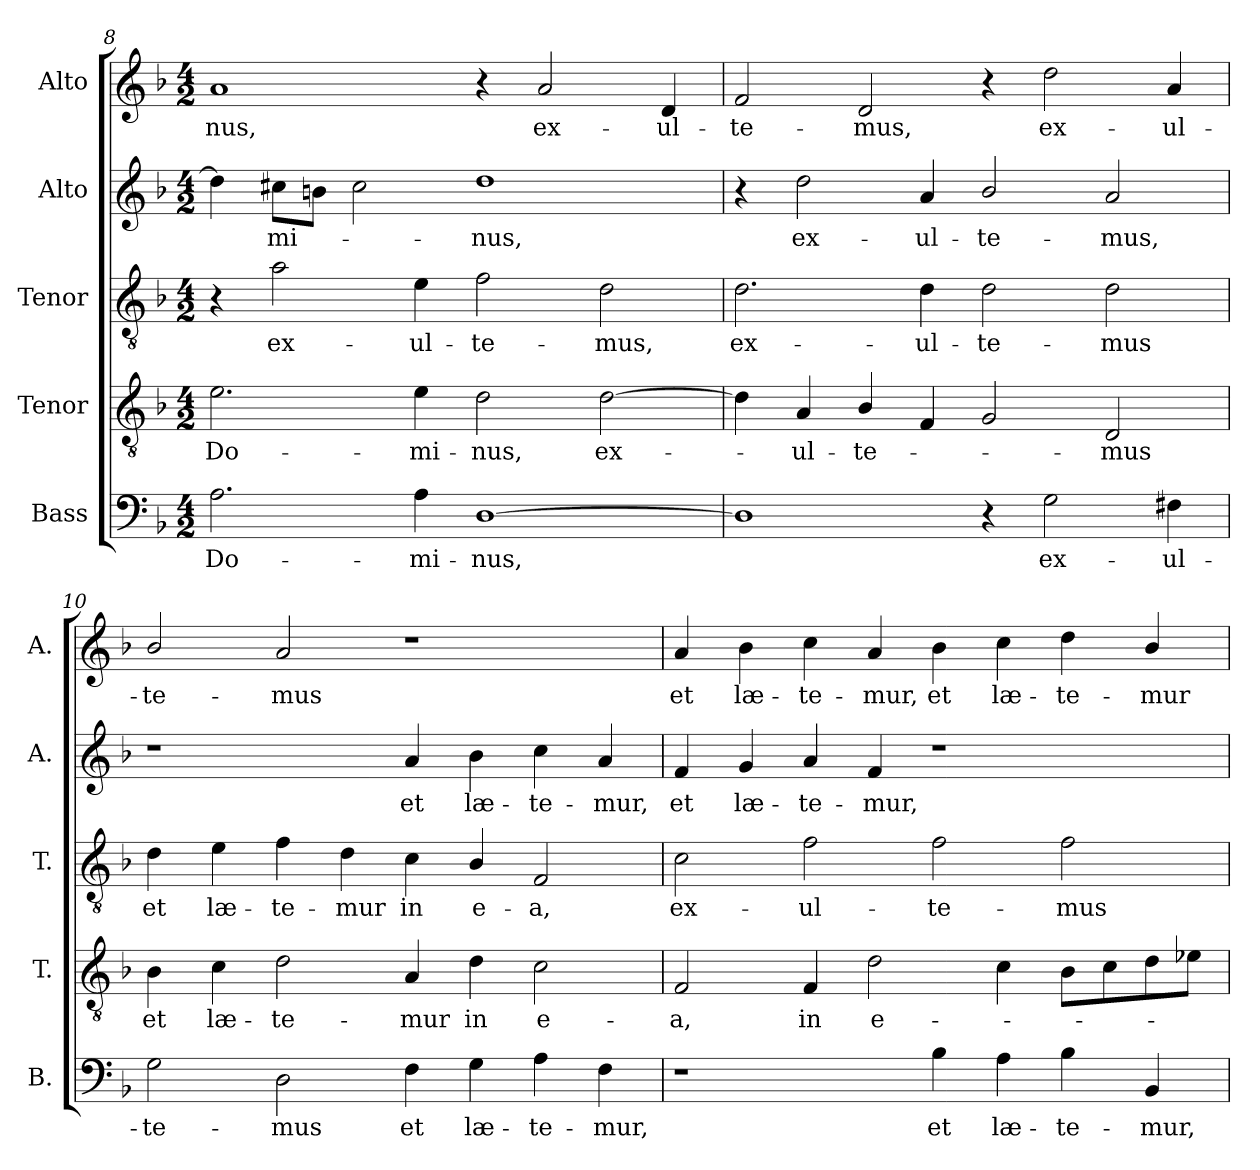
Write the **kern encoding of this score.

**kern	**text	**kern	**text	**kern	**text	**kern	**text	**kern	**text
*part5	*part5	*part4	*part4	*part3	*part3	*part2	*part2	*part1	*part1
*staff5	*staff5	*staff4	*staff4	*staff3	*staff3	*staff2	*staff2	*staff1	*staff1
*I"Bass	*	*I"Tenor	*	*I"Tenor	*	*I"Alto	*	*I"Alto	*
*I'B.	*	*I'T.	*	*I'T.	*	*I'A.	*	*I'A.	*
!!LO:LB:g=z
*clefF4	*	*clefGv2	*	*clefGv2	*	*clefG2	*	*clefG2	*
*	*	*ITrd7c12	*	*ITrd7c12	*	*	*	*	*
*k[b-]	*	*k[b-]	*	*k[b-]	*	*k[b-]	*	*k[b-]	*
*F:	*	*F:	*	*F:	*	*F:	*	*F:	*
*M4/2	*	*M4/2	*	*M4/2	*	*M4/2	*	*M4/2	*
=8	=8	=8	=8	=8	=8	=8	=8	=8	=8
!	!LO:LY:b:color=#000000	!	!	!	!	!	!	!	!
!	!	!	!LO:LY:b:color=#000000	!	!	!	!	!	!
!	!	!	!	!	!	!	!	!	!LO:LY:b:color=#000000
2.Ai\	Do-	2.Ei\	Do-	4r	.	4ddi\]	.	1ai	-nus,
!	!	!	!	!	!LO:LY:b:color=#000000	!	!	!	!
!	!	!	!	!	!	!	!LO:LY:b:color=#000000	!	!
.	.	.	.	2Ai\	ex-	8cc#Xi\L	-mi-	.	.
.	.	.	.	.	.	8bi\J	.	.	.
.	.	.	.	.	.	2cc#i\	.	.	.
!	!LO:LY:b:color=#000000	!	!	!	!	!	!	!	!
!	!	!	!LO:LY:b:color=#000000	!	!	!	!	!	!
!	!	!	!	!	!LO:LY:b:color=#000000	!	!	!	!
4Ai\	-mi-	4Ei\	-mi-	4Ei\	-ul-	.	.	.	.
!	!LO:LY:b:color=#000000	!	!	!	!	!	!	!	!
!	!	!	!LO:LY:b:color=#000000	!	!	!	!	!	!
!	!	!	!	!	!LO:LY:b:color=#000000	!	!	!	!
!	!	!	!	!	!	!	!LO:LY:b:color=#000000	!	!
[1Di	-nus,	2Di\	-nus,	2Fi\	-te-	1ddi	-nus,	4r	.
!	!	!	!	!	!	!	!	!	!LO:LY:b:color=#000000
.	.	.	.	.	.	.	.	2ai/	ex-
!	!	!	!LO:LY:b:color=#000000	!	!	!	!	!	!
!	!	!	!	!	!LO:LY:b:color=#000000	!	!	!	!
.	.	[2Di\	ex-	2Di\	-mus,	.	.	.	.
!	!	!	!	!	!	!	!	!	!LO:LY:b:color=#000000
.	.	.	.	.	.	.	.	4di/	-ul-
=9	=9	=9	=9	=9	=9	=9	=9	=9	=9
!	!	!	!	!	!LO:LY:b:color=#000000	!	!	!	!
!	!	!	!	!	!	!	!	!	!LO:LY:b:color=#000000
1Di]	.	4Di\]	.	2.Di\	ex-	4r	.	2fi/	-te-
!	!	!	!LO:LY:b:color=#000000	!	!	!	!	!	!
!	!	!	!	!	!	!	!LO:LY:b:color=#000000	!	!
.	.	4AAi/	-ul-	.	.	2ddi\	ex-	.	.
!	!	!	!LO:LY:b:color=#000000	!	!	!	!	!	!
!	!	!	!	!	!	!	!	!	!LO:LY:b:color=#000000
.	.	4BB-i/	-te-	.	.	.	.	2di/	-mus,
!	!	!	!	!	!LO:LY:b:color=#000000	!	!	!	!
!	!	!	!	!	!	!	!LO:LY:b:color=#000000	!	!
.	.	4FFi/	.	4Di\	-ul-	4ai/	-ul-	.	.
!	!	!	!	!	!LO:LY:b:color=#000000	!	!	!	!
!	!	!	!	!	!	!	!LO:LY:b:color=#000000	!	!
4r	.	2GGi/	.	2Di\	-te-	2b-i/	-te-	4r	.
!	!LO:LY:b:color=#000000	!	!	!	!	!	!	!	!
!	!	!	!	!	!	!	!	!	!LO:LY:b:color=#000000
2Gi\	ex-	.	.	.	.	.	.	2ddi\	ex-
!	!	!	!LO:LY:b:color=#000000	!	!	!	!	!	!
!	!	!	!	!	!LO:LY:b:color=#000000	!	!	!	!
!	!	!	!	!	!	!	!LO:LY:b:color=#000000	!	!
.	.	2DDi/	-mus	2Di\	-mus	2ai/	-mus,	.	.
!	!LO:LY:b:color=#000000	!	!	!	!	!	!	!	!
!	!	!	!	!	!	!	!	!	!LO:LY:b:color=#000000
4F#Xi\	-ul-	.	.	.	.	.	.	4ai/	-ul-
=10	=10	=10	=10	=10	=10	=10	=10	=10	=10
!	!LO:LY:b:color=#000000	!	!	!	!	!	!	!	!
!	!	!	!LO:LY:b:color=#000000	!	!	!	!	!	!
!	!	!	!	!	!LO:LY:b:color=#000000	!	!	!	!
!	!	!	!	!	!	!	!	!	!LO:LY:b:color=#000000
2Gi\	-te-	4BB-i\	et	4Di\	et	1r	.	2b-i/	-te-
!	!	!	!LO:LY:b:color=#000000	!	!	!	!	!	!
!	!	!	!	!	!LO:LY:b:color=#000000	!	!	!	!
.	.	4Ci\	læ-	4Ei\	læ-	.	.	.	.
!	!LO:LY:b:color=#000000	!	!	!	!	!	!	!	!
!	!	!	!LO:LY:b:color=#000000	!	!	!	!	!	!
!	!	!	!	!	!LO:LY:b:color=#000000	!	!	!	!
!	!	!	!	!	!	!	!	!	!LO:LY:b:color=#000000
2Di\	-mus	2Di\	-te-	4Fi\	-te-	.	.	2ai/	-mus
!	!	!	!	!	!LO:LY:b:color=#000000	!	!	!	!
.	.	.	.	4Di\	-mur	.	.	.	.
!	!LO:LY:b:color=#000000	!	!	!	!	!	!	!	!
!	!	!	!LO:LY:b:color=#000000	!	!	!	!	!	!
!	!	!	!	!	!LO:LY:b:color=#000000	!	!	!	!
!	!	!	!	!	!	!	!LO:LY:b:color=#000000	!	!
4Fi\	et	4AAi/	-mur	4Ci\	in	4ai/	et	1r	.
!	!LO:LY:b:color=#000000	!	!	!	!	!	!	!	!
!	!	!	!LO:LY:b:color=#000000	!	!	!	!	!	!
!	!	!	!	!	!LO:LY:b:color=#000000	!	!	!	!
!	!	!	!	!	!	!	!LO:LY:b:color=#000000	!	!
4Gi\	læ-	4Di\	in	4BB-i/	e-	4b-i\	læ-	.	.
!	!LO:LY:b:color=#000000	!	!	!	!	!	!	!	!
!	!	!	!LO:LY:b:color=#000000	!	!	!	!	!	!
!	!	!	!	!	!LO:LY:b:color=#000000	!	!	!	!
!	!	!	!	!	!	!	!LO:LY:b:color=#000000	!	!
4Ai\	-te-	2Ci\	e-	2FFi/	-a,	4cci\	-te-	.	.
!	!LO:LY:b:color=#000000	!	!	!	!	!	!	!	!
!	!	!	!	!	!	!	!LO:LY:b:color=#000000	!	!
4Fi\	-mur,	.	.	.	.	4ai/	-mur,	.	.
!!LO:PB:g=z
=11	=11	=11	=11	=11	=11	=11	=11	=11	=11
!	!	!	!LO:LY:b:color=#000000	!	!	!	!	!	!
!	!	!	!	!	!LO:LY:b:color=#000000	!	!	!	!
!	!	!	!	!	!	!	!LO:LY:b:color=#000000	!	!
!	!	!	!	!	!	!	!	!	!LO:LY:b:color=#000000
1r	.	2FFi/	-a,	2Ci\	ex-	4fi/	et	4ai/	et
!	!	!	!	!	!	!	!LO:LY:b:color=#000000	!	!
!	!	!	!	!	!	!	!	!	!LO:LY:b:color=#000000
.	.	.	.	.	.	4gi/	læ-	4b-i\	læ-
!	!	!	!LO:LY:b:color=#000000	!	!	!	!	!	!
!	!	!	!	!	!LO:LY:b:color=#000000	!	!	!	!
!	!	!	!	!	!	!	!LO:LY:b:color=#000000	!	!
!	!	!	!	!	!	!	!	!	!LO:LY:b:color=#000000
.	.	4FFi/	in	2Fi\	-ul-	4ai/	-te-	4cci\	-te-
!	!	!	!LO:LY:b:color=#000000	!	!	!	!	!	!
!	!	!	!	!	!	!	!LO:LY:b:color=#000000	!	!
!	!	!	!	!	!	!	!	!	!LO:LY:b:color=#000000
.	.	2Di\	e-	.	.	4fi/	-mur,	4ai/	-mur,
!	!LO:LY:b:color=#000000	!	!	!	!	!	!	!	!
!	!	!	!	!	!LO:LY:b:color=#000000	!	!	!	!
!	!	!	!	!	!	!	!	!	!LO:LY:b:color=#000000
4B-i\	et	.	.	2Fi\	-te-	1r	.	4b-i\	et
!	!LO:LY:b:color=#000000	!	!	!	!	!	!	!	!
!	!	!	!	!	!	!	!	!	!LO:LY:b:color=#000000
4Ai\	læ-	4Ci\	.	.	.	.	.	4cci\	læ-
!	!LO:LY:b:color=#000000	!	!	!	!	!	!	!	!
!	!	!	!	!	!LO:LY:b:color=#000000	!	!	!	!
!	!	!	!	!	!	!	!	!	!LO:LY:b:color=#000000
4B-i\	-te-	8BB-i\L	.	2Fi\	-mus	.	.	4ddi\	-te-
.	.	8Ci\	.	.	.	.	.	.	.
!	!LO:LY:b:color=#000000	!	!	!	!	!	!	!	!
!	!	!	!	!	!	!	!	!	!LO:LY:b:color=#000000
4BB-i/	-mur,	8Di\	.	.	.	.	.	4b-i/	-mur
.	.	8E-Xi\J	.	.	.	.	.	.	.
=	=	=	=	=	=	=	=	=	=
*-	*-	*-	*-	*-	*-	*-	*-	*-	*-
